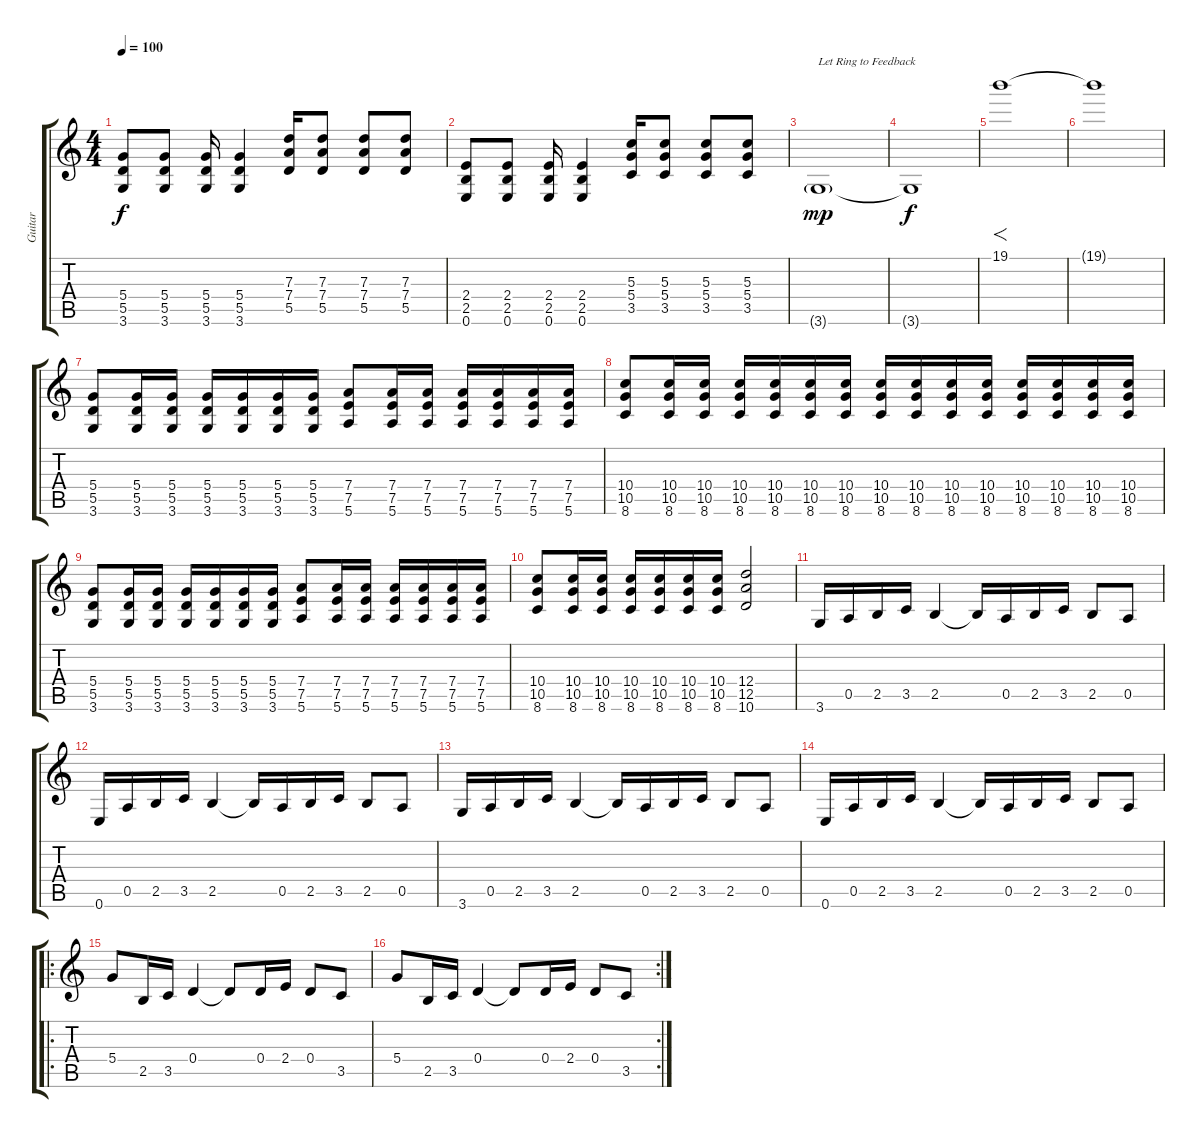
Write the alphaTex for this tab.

\track ("Guitar" "Guitar") {instrument overdrivenguitar}
\staff {score tabs}
\tuning (E4 B3 G3 D3 A2 E2) {hide}
\ts (4 4)
\tempo 100
\clef g2
\ks c
(5.4 5.5 3.6).8{dy f} (5.4 5.5 3.6).8 (5.4 5.5 3.6).16 (5.4 5.5 3.6).4 (7.3 7.4 5.5).16 (7.3 7.4 5.5).8 (7.3 7.4 5.5).8 (7.3 7.4 5.5).8 |
(2.4 2.5 0.6).8 (2.4 2.5 0.6).8 (2.4 2.5 0.6).16 (2.4 2.5 0.6).4 (5.3 5.4 3.5).16 (5.3 5.4 3.5).8 (5.3 5.4 3.5).8 (5.3 5.4 3.5).8 |
3.6{g}.1{txt "Let Ring to Feedback" dy mp} |
3.6{t}.1{dy f} |
19.1.1{f} |
19.1{t}.1 |
(5.4 5.5 3.6).8 (5.4 5.5 3.6).16 (5.4 5.5 3.6).16 (5.4 5.5 3.6).16 (5.4 5.5 3.6).16 (5.4 5.5 3.6).16 (5.4 5.5 3.6).16 (7.4 7.5 5.6).8 (7.4 7.5 5.6).16 (7.4 7.5 5.6).16 (7.4 7.5 5.6).16 (7.4 7.5 5.6).16 (7.4 7.5 5.6).16 (7.4 7.5 5.6).16 |
(10.4 10.5 8.6).8 (10.4 10.5 8.6).16 (10.4 10.5 8.6).16 (10.4 10.5 8.6).16 (10.4 10.5 8.6).16 (10.4 10.5 8.6).16 (10.4 10.5 8.6).16 (10.4 10.5 8.6).16 (10.4 10.5 8.6).16 (10.4 10.5 8.6).16 (10.4 10.5 8.6).16 (10.4 10.5 8.6).16 (10.4 10.5 8.6).16 (10.4 10.5 8.6).16 (10.4 10.5 8.6).16 |
(5.4 5.5 3.6).8 (5.4 5.5 3.6).16 (5.4 5.5 3.6).16 (5.4 5.5 3.6).16 (5.4 5.5 3.6).16 (5.4 5.5 3.6).16 (5.4 5.5 3.6).16 (7.4 7.5 5.6).8 (7.4 7.5 5.6).16 (7.4 7.5 5.6).16 (7.4 7.5 5.6).16 (7.4 7.5 5.6).16 (7.4 7.5 5.6).16 (7.4 7.5 5.6).16 |
(10.4 10.5 8.6).8 (10.4 10.5 8.6).16 (10.4 10.5 8.6).16 (10.4 10.5 8.6).16 (10.4 10.5 8.6).16 (10.4 10.5 8.6).16 (10.4 10.5 8.6).16 (12.4 12.5 10.6).2 |
3.6.16 0.5.16 2.5.16 3.5.16 2.5.4 2.5{t}.16 0.5.16 2.5.16 3.5.16 2.5.8 0.5.8 |
0.6.16 0.5.16 2.5.16 3.5.16 2.5.4 2.5{t}.16 0.5.16 2.5.16 3.5.16 2.5.8 0.5.8 |
3.6.16 0.5.16 2.5.16 3.5.16 2.5.4 2.5{t}.16 0.5.16 2.5.16 3.5.16 2.5.8 0.5.8 |
0.6.16 0.5.16 2.5.16 3.5.16 2.5.4 2.5{t}.16 0.5.16 2.5.16 3.5.16 2.5.8 0.5.8 |
\ro
5.4.8 2.5.16 3.5.16 0.4.4 0.4{t}.8 0.4.16 2.4.16 0.4.8 3.5.8 |
\rc 2
5.4.8 2.5.16 3.5.16 0.4.4 0.4{t}.8 0.4.16 2.4.16 0.4.8 3.5.8
